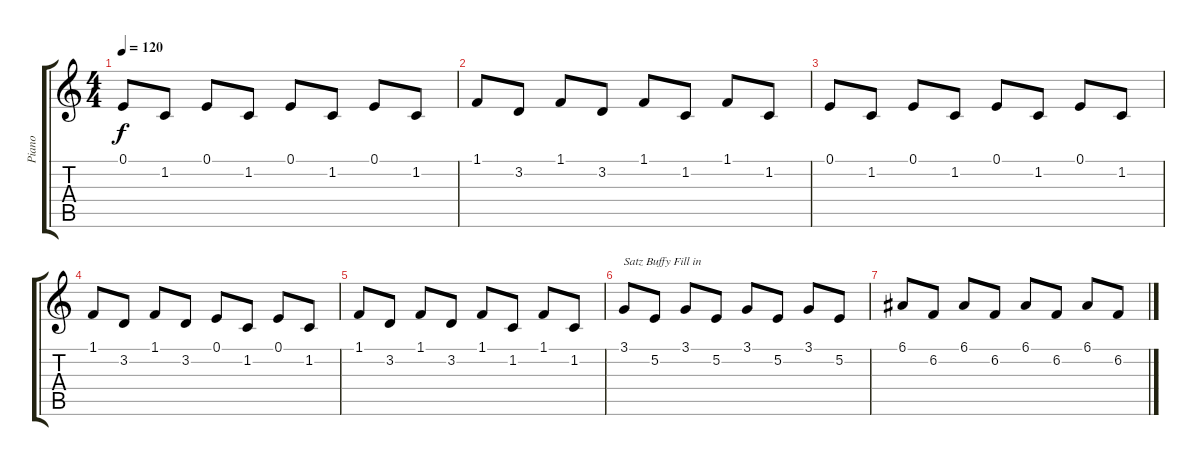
\track ("Piano" "Piano") {instrument brightacousticpiano}
\staff {score tabs}
\tuning (E4 B3 G3 D3 A2 E2) {hide}
\ts (4 4)
\tempo 120
\clef g2
\ks c
0.1.8{dy f} 1.2.8 0.1.8 1.2.8 0.1.8 1.2.8 0.1.8 1.2.8 |
1.1.8 3.2.8 1.1.8 3.2.8 1.1.8 1.2.8 1.1.8 1.2.8 |
0.1.8 1.2.8 0.1.8 1.2.8 0.1.8 1.2.8 0.1.8 1.2.8 |
1.1.8 3.2.8 1.1.8 3.2.8 0.1.8 1.2.8 0.1.8 1.2.8 |
1.1.8 3.2.8 1.1.8 3.2.8 1.1.8 1.2.8 1.1.8 1.2.8 |
3.1.8{txt "Satz Buffy Fill in"} 5.2.8 3.1.8 5.2.8 3.1.8 5.2.8 3.1.8 5.2.8 |
6.1.8 6.2.8 6.1.8 6.2.8 6.1.8 6.2.8 6.1.8 6.2.8
